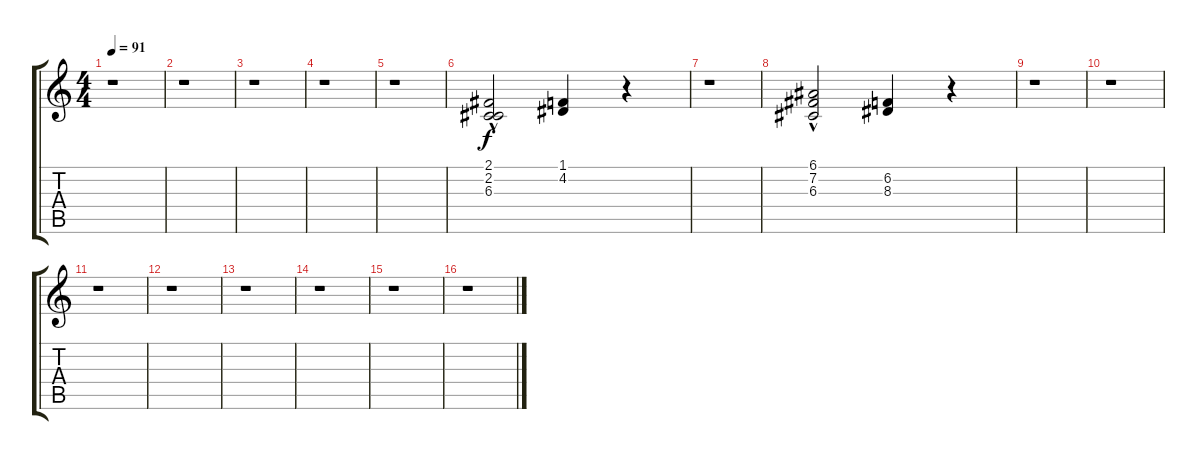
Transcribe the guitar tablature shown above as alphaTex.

\track "" {instrument choiraahs}
\staff {score tabs}
\tuning (E4 B3 G3 D3 A2 E2) {hide}
\ts (4 4)
\tempo 91
\clef g2
\ks c
r.1{dy f instrument choiraahs} |
r.1 |
r.1 |
r.1 |
r.1 |
(2.1 2.2{hac} 6.3).2 (1.1 4.2).4 r.4 |
r.1 |
(6.1 7.2 6.3{hac}).2 (6.2 8.3).4 r.4 |
r.1 |
r.1 |
r.1 |
r.1 |
r.1 |
r.1 |
r.1 |
r.1
